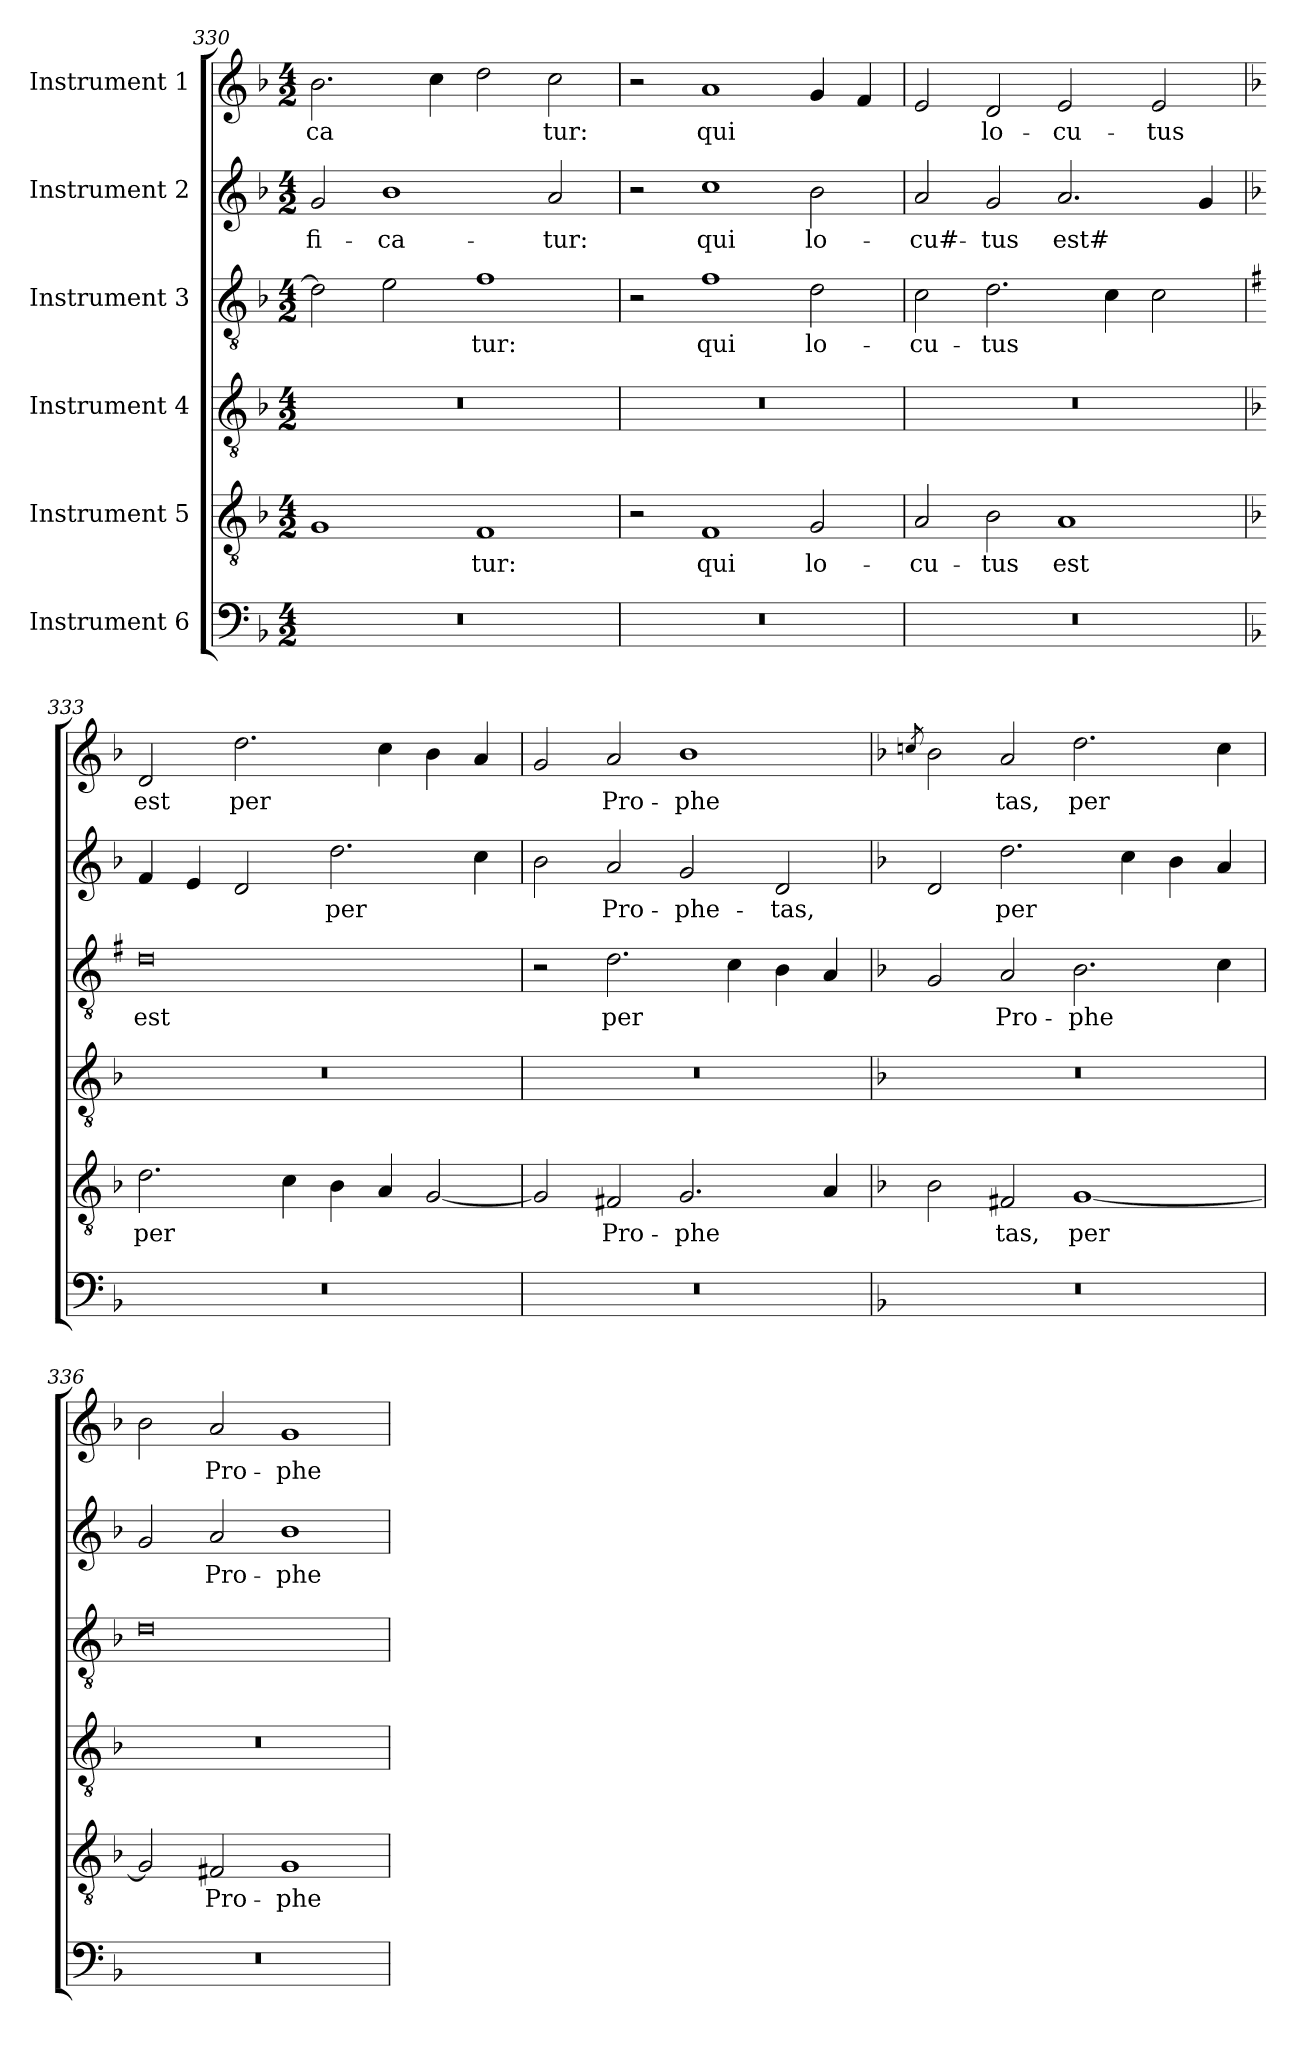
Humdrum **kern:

**kern	**kern	**text	**kern	**kern	**text	**kern	**text	**kern	**text
*part6	*part5	*part5	*part4	*part3	*part3	*part2	*part2	*part1	*part1
*staff6	*staff5	*staff5	*staff4	*staff3	*staff3	*staff2	*staff2	*staff1	*staff1
*I"Instrument 6	*I"Instrument 5	*	*I"Instrument 4	*I"Instrument 3	*	*I"Instrument 2	*	*I"Instrument 1	*
!!LO:PB:g=z
*clefF4	*clefGv2	*	*clefGv2	*clefGv2	*	*clefG2	*	*clefG2	*
*k[b-]	*k[b-]	*	*k[b-]	*k[b-]	*	*k[b-]	*	*k[b-]	*
*F:	*F:	*	*F:	*F:	*	*F:	*	*F:	*
*M4/2	*M4/2	*	*M4/2	*M4/2	*	*M4/2	*	*M4/2	*
=330	=330	=330	=330	=330	=330	=330	=330	=330	=330
!	!	!LO:LY:b:cj	!	!	!LO:LY:b:cj	!	!LO:LY:b:cj	!	!LO:LY:b:cj
0r	1G	--	0r	2d\]	--	2g/	-fi-	2.b-\	-ca-
!	!	!	!	!	!LO:LY:b:cj	!	!LO:LY:b:cj	!	!
.	.	.	.	2e\	--	1b-	-ca-	.	.
!	!	!	!	!	!	!	!	!	!LO:LY:b:cj
.	.	.	.	.	.	.	.	4cc\	--
!	!	!LO:LY:b:cj	!	!	!LO:LY:b:cj	!	!	!	!LO:LY:b:cj
.	1F	-tur:	.	1f	-tur:	.	.	2dd\	--
!	!	!	!	!	!	!	!LO:LY:b:cj	!	!LO:LY:b:cj
.	.	.	.	.	.	2a/	-tur:	2cc\	-tur:
=331	=331	=331	=331	=331	=331	=331	=331	=331	=331
0r	2r	.	0r	2r	.	2r	.	2r	.
!	!	!LO:LY:b:cj	!	!	!LO:LY:b:cj	!	!LO:LY:b:cj	!	!LO:LY:b:cj
.	1F	qui	.	1f	qui	1cc	qui	1a	qui
!	!	!LO:LY:b:cj	!	!	!LO:LY:b:cj	!	!LO:LY:b:cj	!	!LO:LY:b:cj
.	2G/	lo-	.	2d\	lo-	2b-\	lo-	4g/	.
!	!	!	!	!	!	!	!	!	!LO:LY:b:cj
.	.	.	.	.	.	.	.	4f/	.
=332	=332	=332	=332	=332	=332	=332	=332	=332	=332
!	!	!LO:LY:b:cj	!	!	!LO:LY:b:cj	!	!LO:LY:b:cj	!	!LO:LY:b:cj
0r	2A/	-cu-	0r	2c\	-cu-	2a/	-cu#-	2e/	.
!	!	!LO:LY:b:cj	!	!	!LO:LY:b:cj	!	!LO:LY:b:cj	!	!LO:LY:b:cj
.	2B-\	-tus	.	2.d\	-tus	2g/	-tus	2d/	lo-
!	!	!LO:LY:b:cj	!	!	!	!	!LO:LY:b:cj	!	!LO:LY:b:cj
.	1A	est	.	.	.	2.a/	est#	2e/	-cu-
!	!	!	!	!	!LO:LY:b:cj	!	!	!	!
.	.	.	.	4c\	.	.	.	.	.
!	!	!	!	!	!LO:LY:b:cj	!	!	!	!LO:LY:b:cj
.	.	.	.	2c\	.	.	.	2e/	-tus
!	!	!	!	!	!	!	!LO:LY:b:cj	!	!
.	.	.	.	.	.	4g/	.	.	.
=333	=333	=333	=333	=333	=333	=333	=333	=333	=333
*	*	*	*	*k[f#]	*	*	*	*	*
*	*	*	*	*G:	*	*	*	*	*
!	!	!LO:LY:b:cj	!	!	!LO:LY:b:cj	!	!LO:LY:b:cj	!	!LO:LY:b:cj
0r	2.d\	per	0r	0d	est	4f/	.	2d/	est
!	!	!	!	!	!	!	!LO:LY:b:cj	!	!
.	.	.	.	.	.	4e/	.	.	.
!	!	!	!	!	!	!	!LO:LY:b:cj	!	!LO:LY:b:cj
.	.	.	.	.	.	2d/	.	2.dd\	per
!	!	!LO:LY:b:cj	!	!	!	!	!	!	!
.	4c\	.	.	.	.	.	.	.	.
!	!	!LO:LY:b:cj	!	!	!	!	!LO:LY:b:cj	!	!
.	4B-\	.	.	.	.	2.dd\	per	.	.
!	!	!LO:LY:b:cj	!	!	!	!	!	!	!LO:LY:b:cj
.	4A/	.	.	.	.	.	.	4cc\	.
!	!	!LO:LY:b:cj	!	!	!	!	!	!	!LO:LY:b:cj
.	[<2G/	.	.	.	.	.	.	4b-\	.
!	!	!	!	!	!	!	!LO:LY:b:cj	!	!LO:LY:b:cj
.	.	.	.	.	.	4cc\	.	4a/	.
=334	=334	=334	=334	=334	=334	=334	=334	=334	=334
!	!	!LO:LY:b:cj	!	!	!	!	!LO:LY:b:cj	!	!LO:LY:b:cj
0r	2G/]	.	0r	2r	.	2b-\	.	2g/	.
!	!	!LO:LY:b:cj	!	!	!LO:LY:b:cj	!	!LO:LY:b:cj	!	!LO:LY:b:cj
.	2F#X/	Pro-	.	2.d\	per	2a/	Pro-	2a/	Pro-
!	!	!LO:LY:b:cj	!	!	!	!	!LO:LY:b:cj	!	!LO:LY:b:cj
.	2.G/	-phe-	.	.	.	2g/	-phe-	1b-	-phe-
!	!	!	!	!	!LO:LY:b:cj	!	!	!	!
.	.	.	.	4c\	.	.	.	.	.
!	!	!	!	!	!LO:LY:b:cj	!	!LO:LY:b:cj	!	!
.	.	.	.	4B\	.	2d/	-tas,	.	.
!	!	!LO:LY:b:cj	!	!	!LO:LY:b:cj	!	!	!	!
.	4A/	--	.	4A/	.	.	.	.	.
!!LO:PB:g=z
=335	=335	=335	=335	=335	=335	=335	=335	=335	=335
*	*	*	*	*k[b-]	*	*	*	*	*
*	*	*	*	*F:	*	*	*	*	*
.	.	.	.	.	.	.	.	8qccn/	.
!	!	!LO:LY:b:cj	!	!	!LO:LY:b:cj	!	!LO:LY:b:cj	!	!LO:LY:b:cj
0r	2B-\	--	0r	2G/	.	2d/	.	2b-\	--
!	!	!LO:LY:b:cj	!	!	!LO:LY:b:cj	!	!LO:LY:b:cj	!	!LO:LY:b:cj
.	2F#/	-tas,	.	2A/	Pro-	2.dd\	per	2a/	-tas,
!	!	!LO:LY:b:cj	!	!	!LO:LY:b:cj	!	!	!	!LO:LY:b:cj
.	[<1G	per	.	2.B-\	-phe-	.	.	2.dd\	per
!	!	!	!	!	!	!	!LO:LY:b:cj	!	!
.	.	.	.	.	.	4cc\	.	.	.
!	!	!	!	!	!	!	!LO:LY:b:cj	!	!
.	.	.	.	.	.	4b-\	.	.	.
!	!	!	!	!	!LO:LY:b:cj	!	!LO:LY:b:cj	!	!LO:LY:b:cj
.	.	.	.	4c\	--	4a/	.	4cc\	.
=336	=336	=336	=336	=336	=336	=336	=336	=336	=336
!	!	!LO:LY:b:cj	!	!	!LO:LY:b:cj	!	!LO:LY:b:cj	!	!LO:LY:b:cj
0r	2G/]	.	0r	0d	--	2g/	.	2b-\	.
!	!	!LO:LY:b:cj	!	!	!	!	!LO:LY:b:cj	!	!LO:LY:b:cj
.	2F#X/	Pro-	.	.	.	2a/	Pro-	2a/	Pro-
!	!	!LO:LY:b:cj	!	!	!	!	!LO:LY:b:cj	!	!LO:LY:b:cj
.	1G	-phe-	.	.	.	1b-	-phe-	1g	-phe-
=	=	=	=	=	=	=	=	=	=
*-	*-	*-	*-	*-	*-	*-	*-	*-	*-
